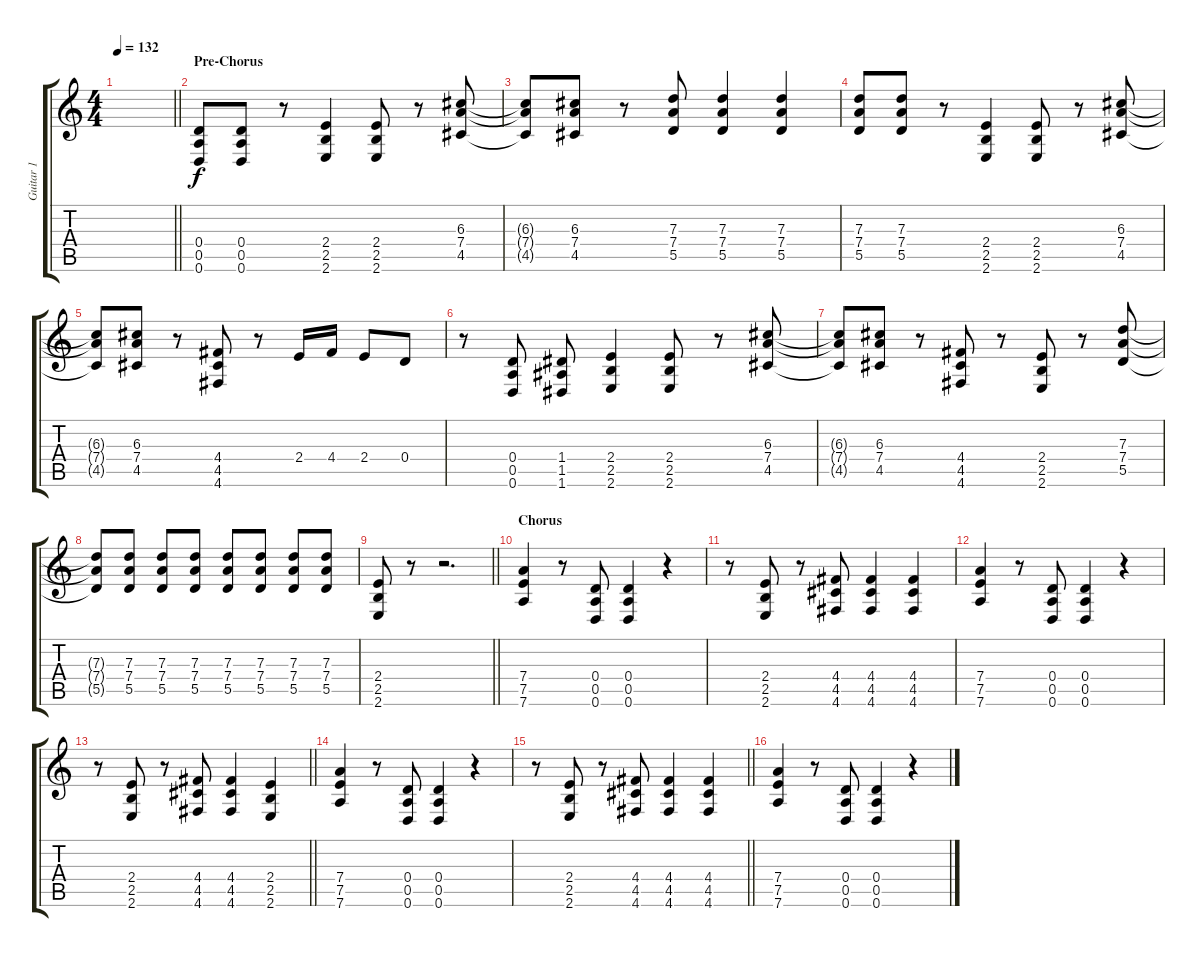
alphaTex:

\track ("Guitar 1" "Guitar 1") {instrument overdrivenguitar}
\staff {score tabs}
\tuning (E4 B3 G3 D3 A2 D2) {hide}
\ts (4 4)
\tempo 132
\clef g2
\barLineRight lightlight
\ks c
|
\section ("" "Pre-Chorus")
(0.4 0.5 0.6).8 (0.4 0.5 0.6).8 r.8 (2.4 2.5 2.6).4 (2.4 2.5 2.6).8 r.8 (6.3 7.4 4.5).8 |
(6.3{t} 7.4{t} 4.5{t}).8 (6.3 7.4 4.5).8 r.8 (7.3 7.4 5.5).8 (7.3 7.4 5.5).4 (7.3 7.4 5.5).4 |
(7.3 7.4 5.5).8 (7.3 7.4 5.5).8 r.8 (2.4 2.5 2.6).4 (2.4 2.5 2.6).8 r.8 (6.3 7.4 4.5).8 |
(6.3{t} 7.4{t} 4.5{t}).8 (6.3 7.4 4.5).8 r.8 (4.4 4.5 4.6).8 r.8 2.4.16 4.4.16 2.4.8 0.4.8 |
r.8 (0.4 0.5 0.6).8 (1.4 1.5 1.6).8 (2.4 2.5 2.6).4 (2.4 2.5 2.6).8 r.8 (6.3 7.4 4.5).8 |
(6.3{t} 7.4{t} 4.5{t}).8 (6.3 7.4 4.5).8 r.8 (4.4 4.5 4.6).8 r.8 (2.4 2.5 2.6).8 r.8 (7.3 7.4 5.5).8 |
(7.3{t} 7.4{t} 5.5{t}).8 (7.3 7.4 5.5).8 (7.3 7.4 5.5).8 (7.3 7.4 5.5).8 (7.3 7.4 5.5).8 (7.3 7.4 5.5).8 (7.3 7.4 5.5).8 (7.3 7.4 5.5).8 |
\barLineRight lightlight
(2.4 2.5 2.6).8 r.8 r.2{d} |
\section ("" "Chorus")
(7.4 7.5 7.6).4 r.8 (0.4 0.5 0.6).8 (0.4 0.5 0.6).4 r.4 |
r.8 (2.4 2.5 2.6).8 r.8 (4.4 4.5 4.6).8 (4.4 4.5 4.6).4 (4.4 4.5 4.6).4 |
(7.4 7.5 7.6).4 r.8 (0.4 0.5 0.6).8 (0.4 0.5 0.6).4 r.4 |
\barLineRight lightlight
r.8 (2.4 2.5 2.6).8 r.8 (4.4 4.5 4.6).8 (4.4 4.5 4.6).4 (2.4 2.5 2.6).4 |
(7.4 7.5 7.6).4 r.8 (0.4 0.5 0.6).8 (0.4 0.5 0.6).4 r.4 |
\barLineRight lightlight
r.8 (2.4 2.5 2.6).8 r.8 (4.4 4.5 4.6).8 (4.4 4.5 4.6).4 (4.4 4.5 4.6).4 |
(7.4 7.5 7.6).4 r.8 (0.4 0.5 0.6).8 (0.4 0.5 0.6).4 r.4
